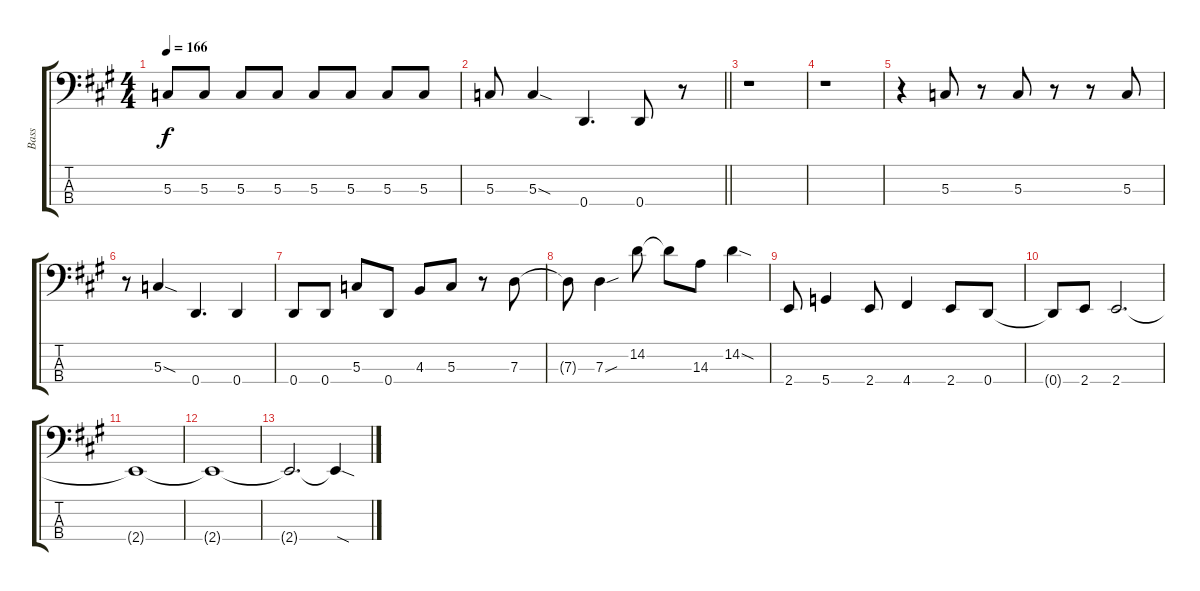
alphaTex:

\track ("Bass" "Bass") {instrument electricbasspick}
\staff {score tabs}
\tuning (F2 C2 G1 D1) {hide}
\ts (4 4)
\tempo 166
\clef f4
\ks a
5.3.8{dy f} 5.3.8 5.3.8 5.3.8 5.3.8 5.3.8 5.3.8 5.3.8 |
\barLineRight lightlight
5.3.8 5.3{sod}.4 0.4.4{d} 0.4.8 r.8 |
\section ("" " ")
r.1 |
r.1 |
r.4 5.3.8 r.8 5.3.8 r.8 r.8 5.3.8 |
r.8 5.3{sod}.4 0.4.4{d} 0.4.4 |
0.4.8 0.4.8 5.3.8 0.4.8 4.3.8 5.3.8 r.8 7.3.8 |
7.3{t}.8 7.3{sou}.4 14.2.8 14.2{t}.8 14.3.8 14.2{sod}.4 |
2.4.8 5.4.4 2.4.8 4.4.4 2.4.8 0.4.8 |
0.4{t}.8 2.4.8 2.4.2{d} |
2.4{t}.1 |
2.4{t}.1 |
2.4{t}.2{d} 2.4{sod t}.4
